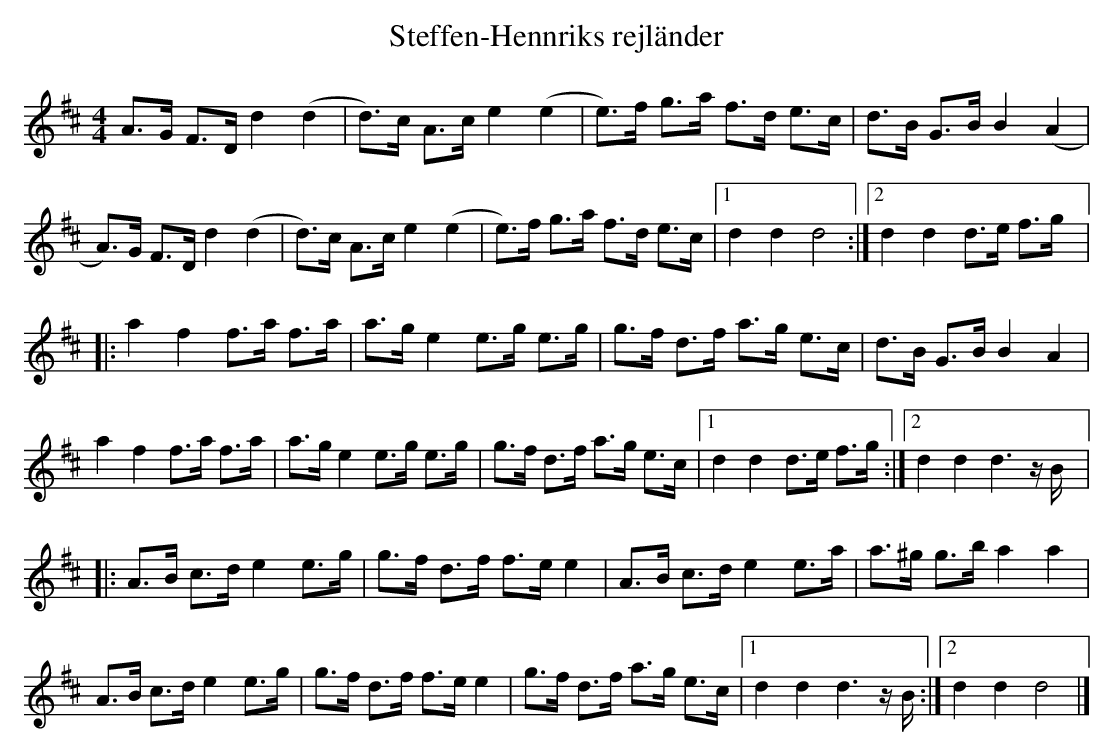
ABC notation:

X:1
T:Steffen-Hennriks rejländer
M:4/4
L:1/16
K:D
V:1
A3G F3D d4 (d4 | d3)c A3c e4 (e4 | e3)f g3a f3d e3c | d3B G3B B4 (A4 |
A3)G F3D d4 (d4 | d3)c A3c e4 (e4 | e3)f g3a f3d e3c |1 d4 d4 d8 :|2 d4 d4 d3e f3g |:
a4 f4 f3a f3a | a3g e4 e3g e3g | g3f d3f a3g e3c | d3B G3B B4 A4 |
a4 f4 f3a f3a | a3g e4 e3g e3g | g3f d3f a3g e3c |1 d4 d4 d3e f3g :|2 d4 d4 d6 z B |:
A3B c3d e4 e3g | g3f d3f f3e e4 | A3B c3d e4 e3a | a3^g g3b a4 a4 |
A3B c3d e4 e3g | g3f d3f f3e e4 | g3f d3f a3g e3c |1 d4 d4 d6 z B :|2 d4 d4 d8 |]
